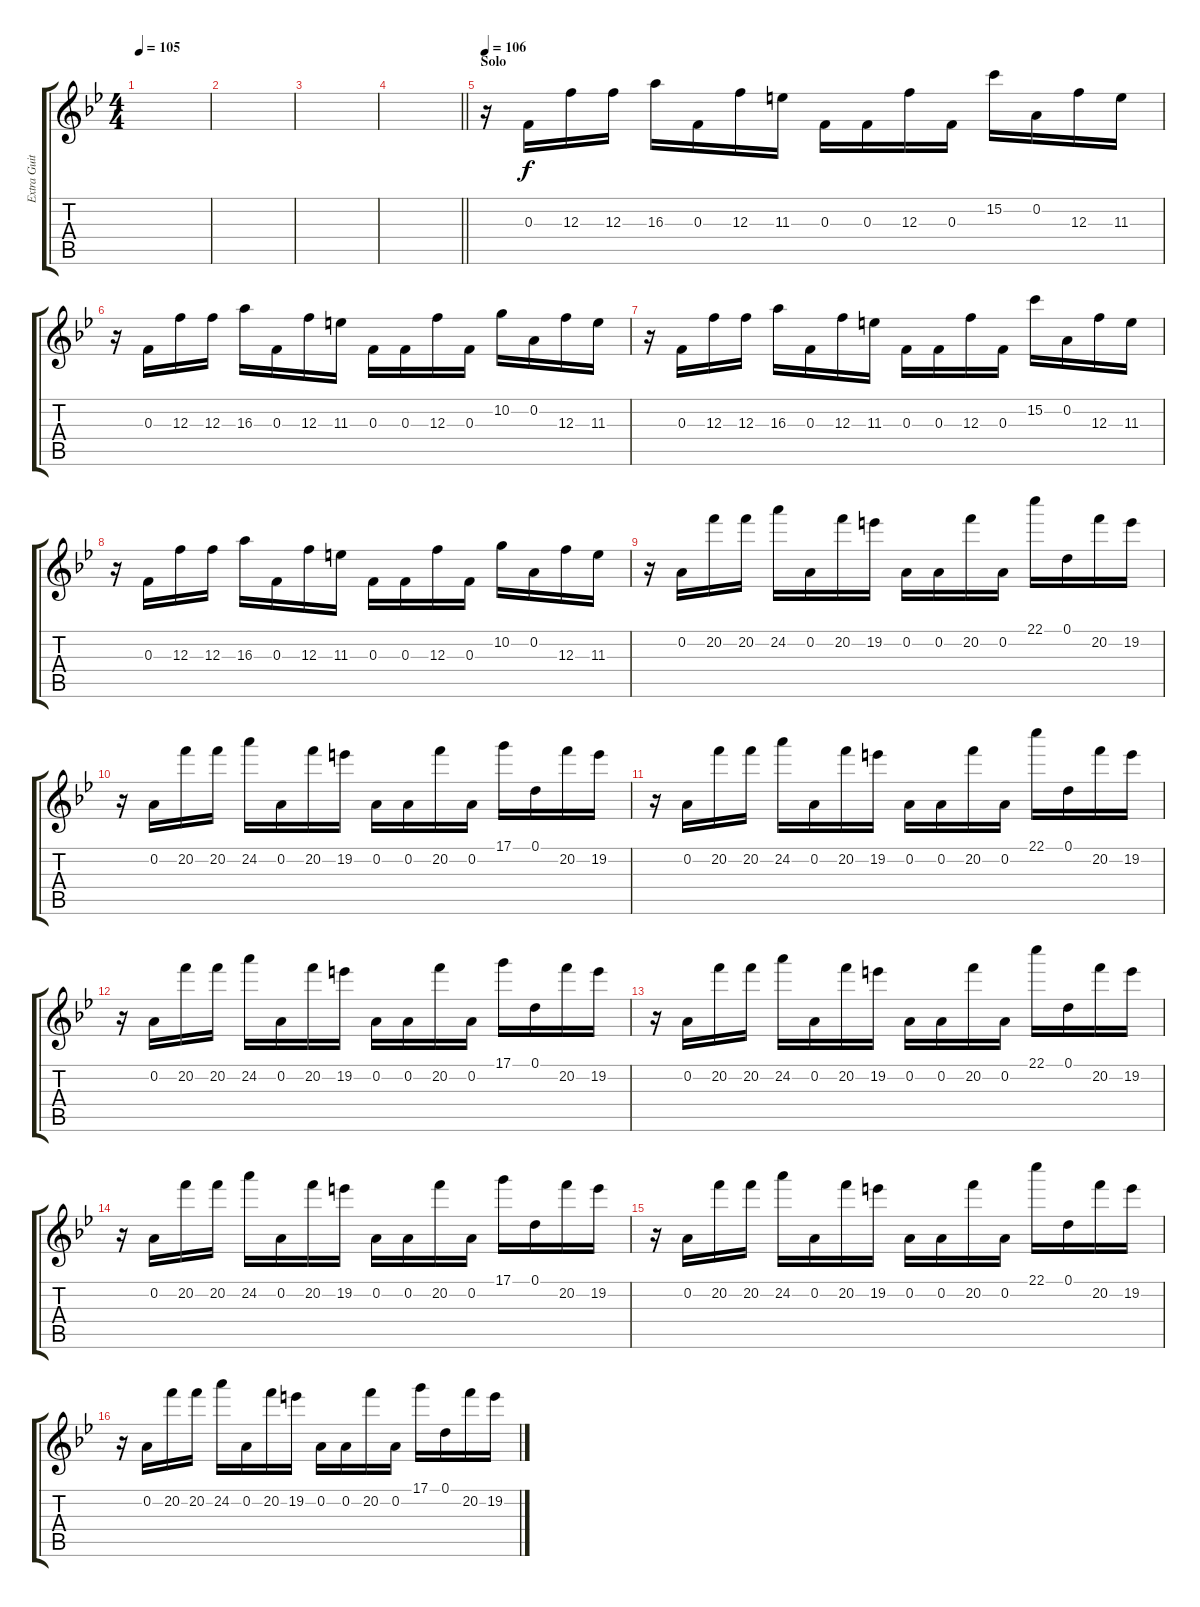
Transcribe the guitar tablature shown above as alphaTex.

\track ("Extra Guitar" "Extra Guit") {instrument distortionguitar}
\staff {score tabs}
\tuning (D4 A3 F3 C3 G2 C2) {hide}
\ts (4 4)
\tempo 105
\clef g2
\ks bb
|
|
|
\barLineRight lightlight
|
\section ("" "Solo")
\tempo 106
r.16{volume 10 balance 14} 0.3.16 12.3.16 12.3.16 16.3.16 0.3.16 12.3.16 11.3.16 0.3.16 0.3.16 12.3.16 0.3.16 15.2.16 0.2.16 12.3.16 11.3.16 |
r.16 0.3.16 12.3.16 12.3.16 16.3.16 0.3.16 12.3.16 11.3.16 0.3.16 0.3.16 12.3.16 0.3.16 10.2.16 0.2.16 12.3.16 11.3.16 |
r.16 0.3.16 12.3.16 12.3.16 16.3.16 0.3.16 12.3.16 11.3.16 0.3.16 0.3.16 12.3.16 0.3.16 15.2.16 0.2.16 12.3.16 11.3.16 |
r.16 0.3.16 12.3.16 12.3.16 16.3.16 0.3.16 12.3.16 11.3.16 0.3.16 0.3.16 12.3.16 0.3.16 10.2.16 0.2.16 12.3.16 11.3.16 |
r.16{balance 8} 0.2.16 20.2.16 20.2.16 24.2.16 0.2.16 20.2.16 19.2.16 0.2.16 0.2.16 20.2.16 0.2.16 22.1.16 0.1.16 20.2.16 19.2.16 |
r.16 0.2.16 20.2.16 20.2.16 24.2.16 0.2.16 20.2.16 19.2.16 0.2.16 0.2.16 20.2.16 0.2.16 17.1.16 0.1.16 20.2.16 19.2.16 |
r.16 0.2.16 20.2.16 20.2.16 24.2.16 0.2.16 20.2.16 19.2.16 0.2.16 0.2.16 20.2.16 0.2.16 22.1.16 0.1.16 20.2.16 19.2.16 |
r.16 0.2.16 20.2.16 20.2.16 24.2.16 0.2.16 20.2.16 19.2.16 0.2.16 0.2.16 20.2.16 0.2.16 17.1.16 0.1.16 20.2.16 19.2.16 |
r.16 0.2.16 20.2.16 20.2.16 24.2.16 0.2.16 20.2.16 19.2.16 0.2.16 0.2.16 20.2.16 0.2.16 22.1.16 0.1.16 20.2.16 19.2.16 |
r.16 0.2.16 20.2.16 20.2.16 24.2.16 0.2.16 20.2.16 19.2.16 0.2.16 0.2.16 20.2.16 0.2.16 17.1.16 0.1.16 20.2.16 19.2.16 |
r.16 0.2.16 20.2.16 20.2.16 24.2.16 0.2.16 20.2.16 19.2.16 0.2.16 0.2.16 20.2.16 0.2.16 22.1.16 0.1.16 20.2.16 19.2.16 |
r.16 0.2.16 20.2.16 20.2.16 24.2.16 0.2.16 20.2.16 19.2.16 0.2.16 0.2.16 20.2.16 0.2.16 17.1.16 0.1.16 20.2.16 19.2.16
